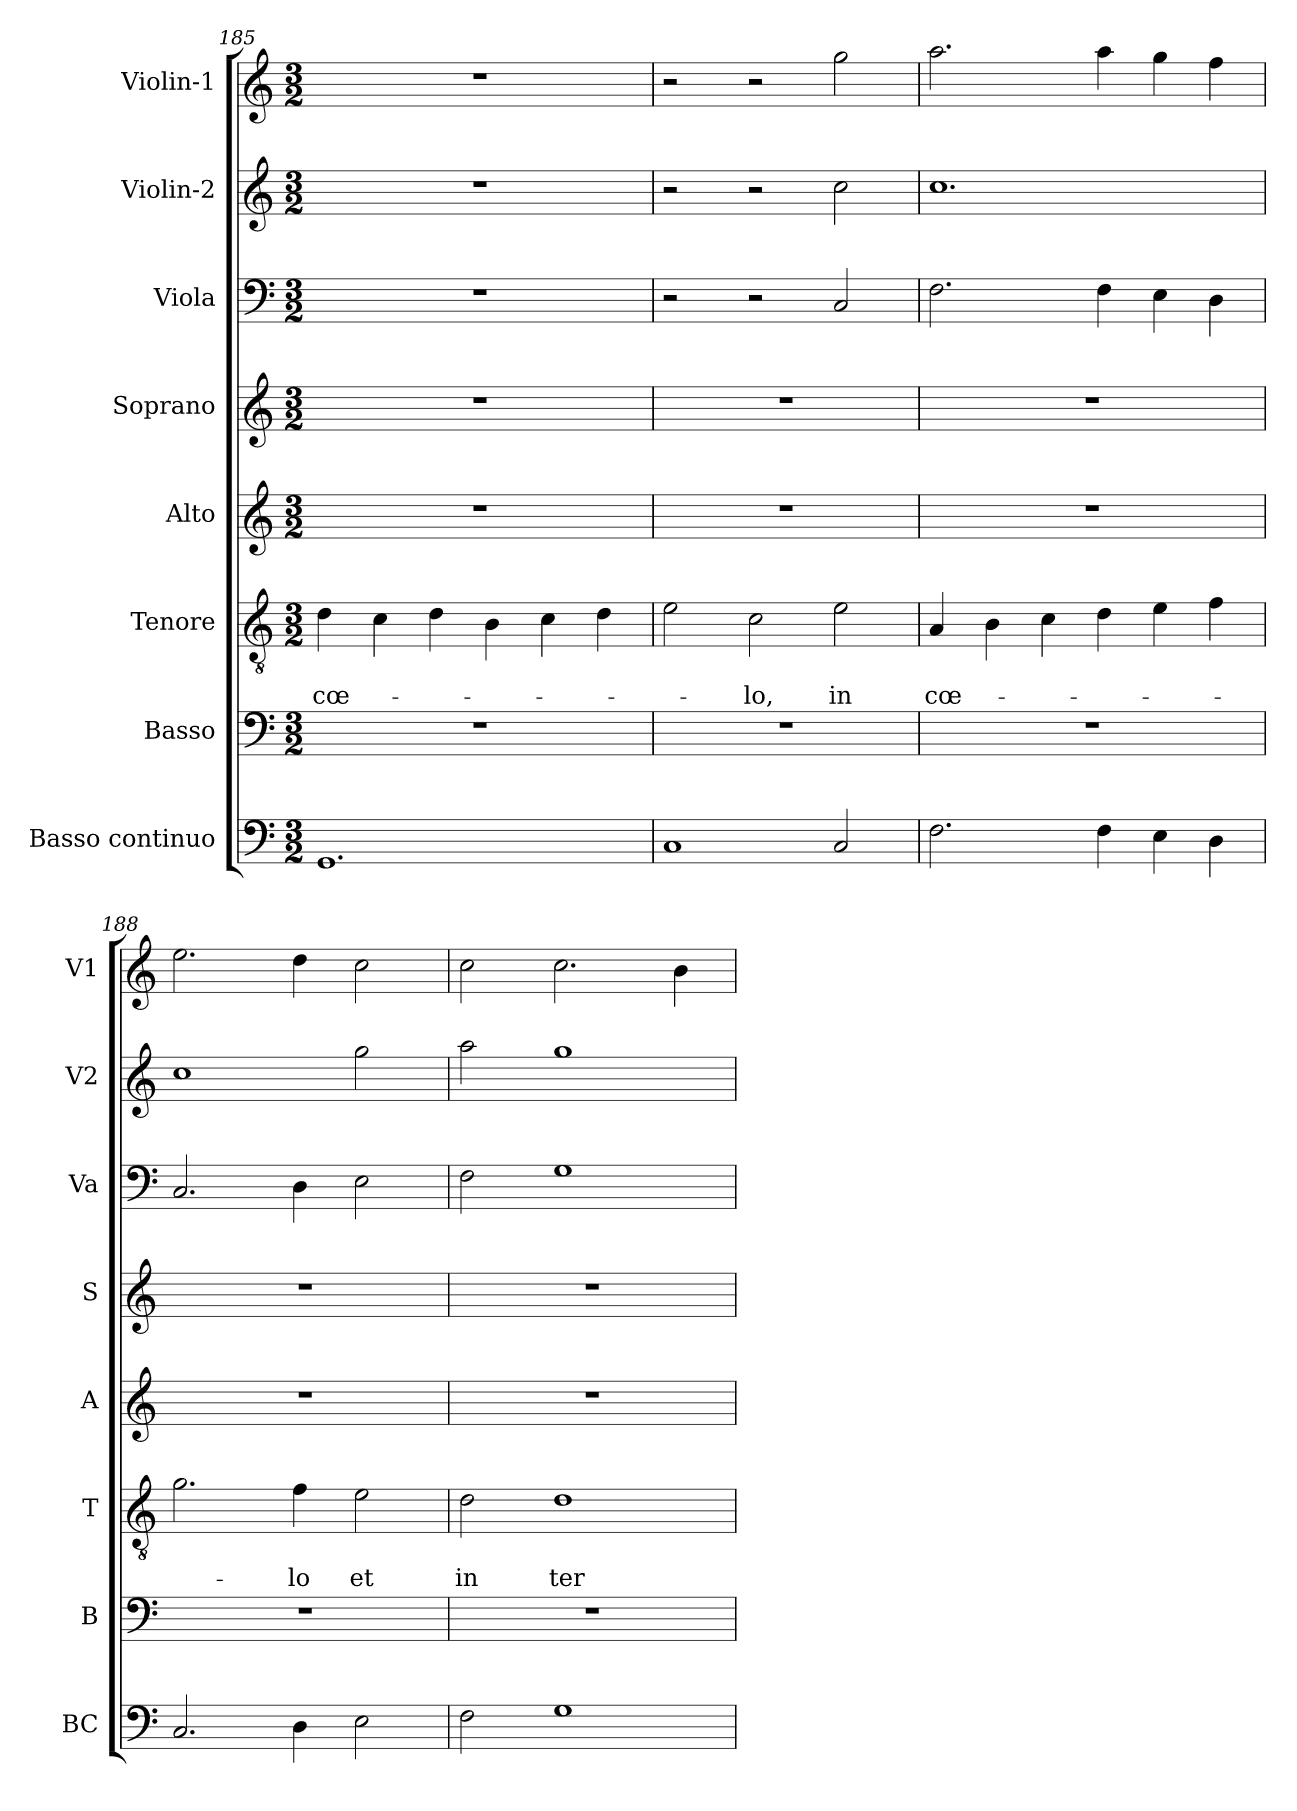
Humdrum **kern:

**kern	**kern	**kern	**text	**text	**kern	**kern	**kern	**kern	**kern
*part8	*part7	*part6	*part6	*part6	*part5	*part4	*part3	*part2	*part1
*staff8	*staff7	*staff6	*staff6	*staff6	*staff5	*staff4	*staff3	*staff2	*staff1
*I"Basso continuo	*I"Basso	*I"Tenore	*	*	*I"Alto	*I"Soprano	*I"Viola	*I"Violin-2	*I"Violin-1
*I'BC	*I'B	*I'T	*	*	*I'A	*I'S	*I'Va	*I'V2	*I'V1
*clefF4	*clefF4	*clefGv2	*	*	*clefG2	*clefG2	*clefF4	*clefG2	*clefG2
*k[]	*k[]	*k[]	*	*	*k[]	*k[]	*k[]	*k[]	*k[]
*C:	*C:	*C:	*	*	*C:	*C:	*C:	*C:	*C:
*M3/2	*M3/2	*M3/2	*	*	*M3/2	*M3/2	*M3/2	*M3/2	*M3/2
=185	=185	=185	=185	=185	=185	=185	=185	=185	=185
!	!	!	!	!LO:LY:b	!	!	!	!	!
1.GG	1.r	4d\	.	cœ-	1.r	1.r	1.r	1.r	1.r
.	.	4c\	.	.	.	.	.	.	.
.	.	4d\	.	.	.	.	.	.	.
.	.	4B\	.	.	.	.	.	.	.
.	.	4c\	.	.	.	.	.	.	.
.	.	4d\	.	.	.	.	.	.	.
!!LO:LB:g=z
=186	=186	=186	=186	=186	=186	=186	=186	=186	=186
1C	1.r	2e\	.	.	1.r	1.r	2r	2r	2r
!	!	!	!	!LO:LY:b	!	!	!	!	!
.	.	2c\	.	-lo,	.	.	2r	2r	2r
!	!	!	!	!LO:LY:b	!	!	!	!	!
2C/	.	2e\	.	in	.	.	2C/	2cc\	2gg\
=187	=187	=187	=187	=187	=187	=187	=187	=187	=187
!	!	!	!	!LO:LY:b	!	!	!	!	!
2.F\	1.r	4A/	.	cœ-	1.r	1.r	2.F\	1.cc	2.aa\
.	.	4B\	.	.	.	.	.	.	.
.	.	4c\	.	.	.	.	.	.	.
4F\	.	4d\	.	.	.	.	4F\	.	4aa\
4E\	.	4e\	.	.	.	.	4E\	.	4gg\
4D\	.	4f\	.	.	.	.	4D\	.	4ff\
=188	=188	=188	=188	=188	=188	=188	=188	=188	=188
2.C/	1.r	2.g\	.	.	1.r	1.r	2.C/	1cc	2.ee\
!	!	!	!	!LO:LY:b	!	!	!	!	!
4D\	.	4f\	.	-lo	.	.	4D\	.	4dd\
!	!	!	!	!LO:LY:b	!	!	!	!	!
2E\	.	2e\	.	et	.	.	2E\	2gg\	2cc\
=189	=189	=189	=189	=189	=189	=189	=189	=189	=189
!	!	!	!	!LO:LY:b	!	!	!	!	!
2F\	1.r	2d\	.	in	1.r	1.r	2F\	2aa\	2cc\
!	!	!	!	!LO:LY:b	!	!	!	!	!
1G	.	1d	.	ter-	.	.	1G	1gg	2.cc\
.	.	.	.	.	.	.	.	.	4b\
=	=	=	=	=	=	=	=	=	=
*-	*-	*-	*-	*-	*-	*-	*-	*-	*-
